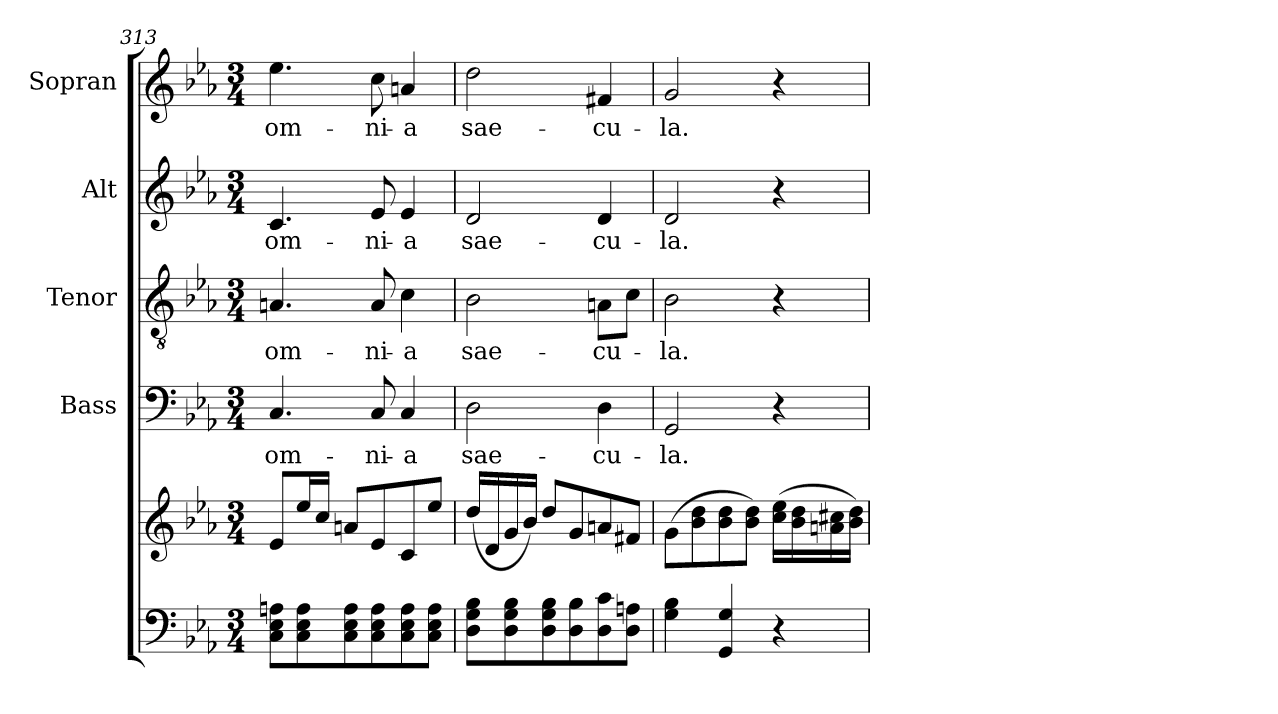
**kern	**kern	**kern	**text	**kern	**text	**kern	**text	**kern	**text
*part5	*part5	*part4	*part4	*part3	*part3	*part2	*part2	*part1	*part1
*staff6	*staff5	*staff4	*staff4	*staff3	*staff3	*staff2	*staff2	*staff1	*staff1
*	*	*I"Bass	*	*I"Tenor	*	*I"Alt	*	*I"Sopran	*
*	*	*I'B.	*	*I'T.	*	*I'A.	*	*I'S.	*
*clefF4	*clefG2	*clefF4	*	*clefGv2	*	*clefG2	*	*clefG2	*
*k[b-e-a-]	*k[b-e-a-]	*k[b-e-a-]	*	*k[b-e-a-]	*	*k[b-e-a-]	*	*k[b-e-a-]	*
*E-:	*E-:	*E-:	*	*E-:	*	*E-:	*	*E-:	*
*M3/4	*M3/4	*M3/4	*	*M3/4	*	*M3/4	*	*M3/4	*
=313	=313	=313	=313	=313	=313	=313	=313	=313	=313
!	!	!	!LO:LY:b	!	!LO:LY:b	!	!LO:LY:b	!	!LO:LY:b
8C\ 8E-\ 8An\L	8e-/L	4.C/	om-	4.An/	om-	4.c/	om-	4.ee-\	om-
8C\ 8E-\ 8A\	16ee-/L	.	.	.	.	.	.	.	.
.	16cc/JJ	.	.	.	.	.	.	.	.
8C\ 8E-\ 8A\	8an/L	.	.	.	.	.	.	.	.
!	!	!	!LO:LY:b	!	!LO:LY:b	!	!LO:LY:b	!	!LO:LY:b
8C\ 8E-\ 8A\	8e-/	8C/	-ni-	8A/	-ni-	8e-/	-ni-	8cc\	-ni-
!	!	!	!LO:LY:b	!	!LO:LY:b	!	!LO:LY:b	!	!LO:LY:b
8C\ 8E-\ 8A\	8c/	4C/	-a	4c\	-a	4e-/	-a	4an/	-a
8C\ 8E-\ 8A\J	8ee-/J	.	.	.	.	.	.	.	.
=314	=314	=314	=314	=314	=314	=314	=314	=314	=314
!	!	!	!LO:LY:b	!	!LO:LY:b	!	!LO:LY:b	!	!LO:LY:b
8D\ 8G\ 8B-\L	(<16dd/LL	2D\	sae-	2B-\	sae-	2d/	sae-	2dd\	sae-
.	16d/	.	.	.	.	.	.	.	.
8D\ 8G\ 8B-\	16g/	.	.	.	.	.	.	.	.
.	16b-/JJ)	.	.	.	.	.	.	.	.
8D\ 8G\ 8B-\	8dd/L	.	.	.	.	.	.	.	.
8D\ 8B-\	8g/	.	.	.	.	.	.	.	.
!	!	!	!LO:LY:b	!	!LO:LY:b	!	!LO:LY:b	!	!LO:LY:b
8D\ 8c\	8an/	4D\	-cu-	8An\L	-cu-	4d/	-cu-	4f#X/	-cu-
8D\ 8An\J	8f#X/J	.	.	8c\J	.	.	.	.	.
=315	=315	=315	=315	=315	=315	=315	=315	=315	=315
!	!	!	!LO:LY:b	!	!LO:LY:b	!	!LO:LY:b	!	!LO:LY:b
4G\ 4B-\	(>8g\L	2GG/	-la.	2B-\	-la.	2d/	-la.	2g/	-la.
.	8b-\ 8dd\	.	.	.	.	.	.	.	.
4GG/ 4G/	8b-\ 8dd\	.	.	.	.	.	.	.	.
.	8b-\ 8dd\J)	.	.	.	.	.	.	.	.
4r	(>16cc\ 16ee-\LL	4r	.	4r	.	4r	.	4r	.
.	16b-\ 16dd\	.	.	.	.	.	.	.	.
.	16an\ 16cc#X\	.	.	.	.	.	.	.	.
.	16b-\ 16dd\JJ)	.	.	.	.	.	.	.	.
=	=	=	=	=	=	=	=	=	=
*-	*-	*-	*-	*-	*-	*-	*-	*-	*-
